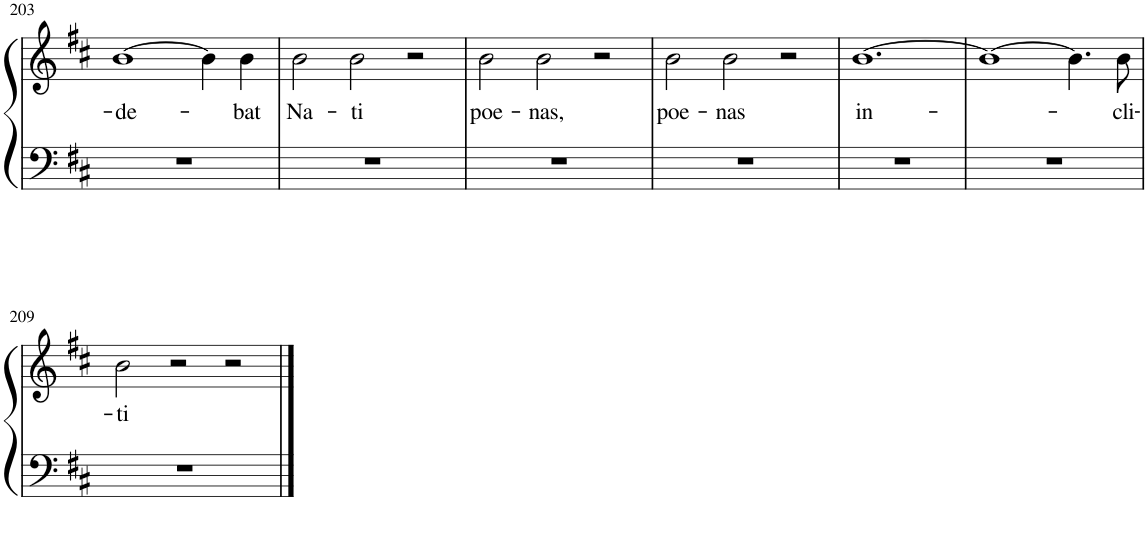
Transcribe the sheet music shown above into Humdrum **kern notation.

**kern	**kern	**text
*part1	*part1	*part1
*staff2	*staff1	*staff1
*I"Piano	*	*
*I'Pno.	*	*
!!LO:PB:g=z
*clefF4	*clefG2	*
*k[f#c#]	*k[f#c#]	*
*M3/2	*M3/2	*
=203	=203	=203
!	!	!LO:LY:b
1.r	[1b	-de-
.	4b\]	.
!	!	!LO:LY:b
.	4b\	-bat
=204	=204	=204
!	!	!LO:LY:b
1.r	2b\	Na-
!	!	!LO:LY:b
.	2b\	-ti
.	2r	.
=205	=205	=205
!	!	!LO:LY:b
1.r	2b\	poe-
!	!	!LO:LY:b
.	2b\	-nas,
.	2r	.
=206	=206	=206
!	!	!LO:LY:b
1.r	2b\	poe-
!	!	!LO:LY:b
.	2b\	-nas
.	2r	.
=207	=207	=207
!	!	!LO:LY:b
1.r	[1.b	in-
=208	=208	=208
1.r	1b_	.
.	4.b\]	.
!	!	!LO:LY:b
.	8b\	-cli-
!!LO:LB:g=z
=209	=209	=209
!	!	!LO:LY:b
1.r	2b\	-ti
.	2r	.
.	2r	.
==	==	==
*-	*-	*-
